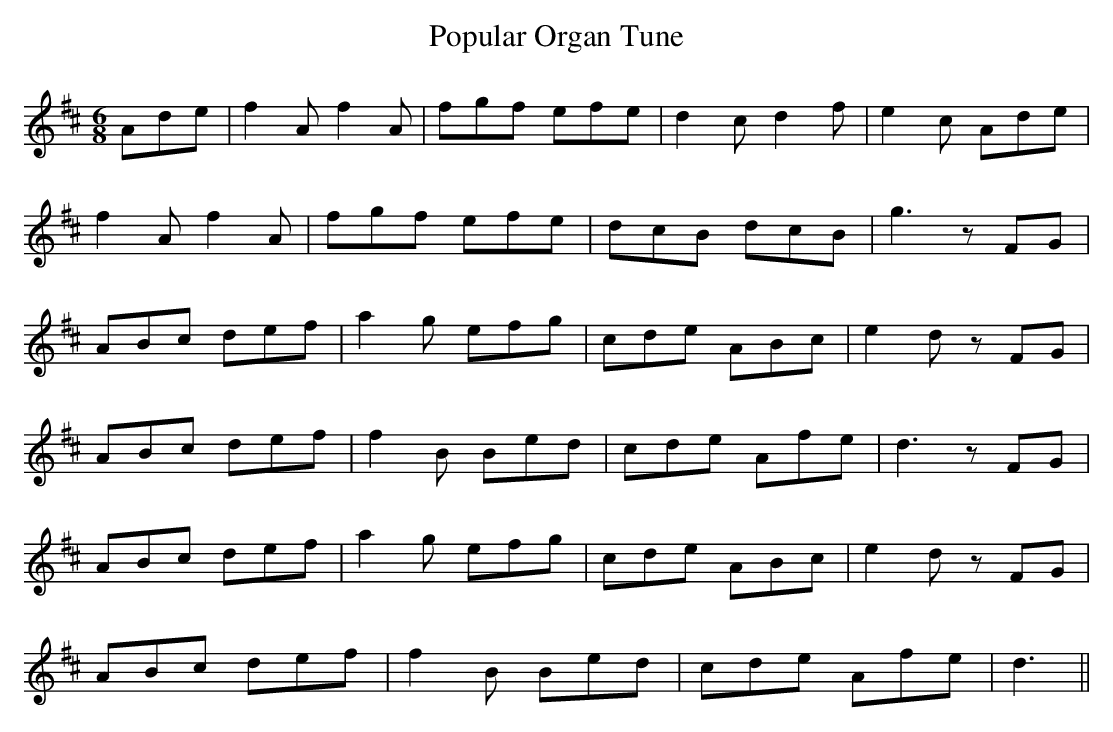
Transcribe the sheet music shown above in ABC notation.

X:1
T:Popular Organ Tune
M:6/8
L:1/8
K:D
Ade|f2A f2A|fgf efe|d2c d2f|e2c Ade|
f2A f2A|fgf efe|dcB dcB|g3 zFG|
ABc def|a2 g efg|cde ABc|e2d zFG|
ABc def|f2B Bed|cde Afe|d3 zFG|
ABc def|a2g efg|cde ABc|e2d zFG|
ABc def|f2B Bed|cde Afe |d3||
